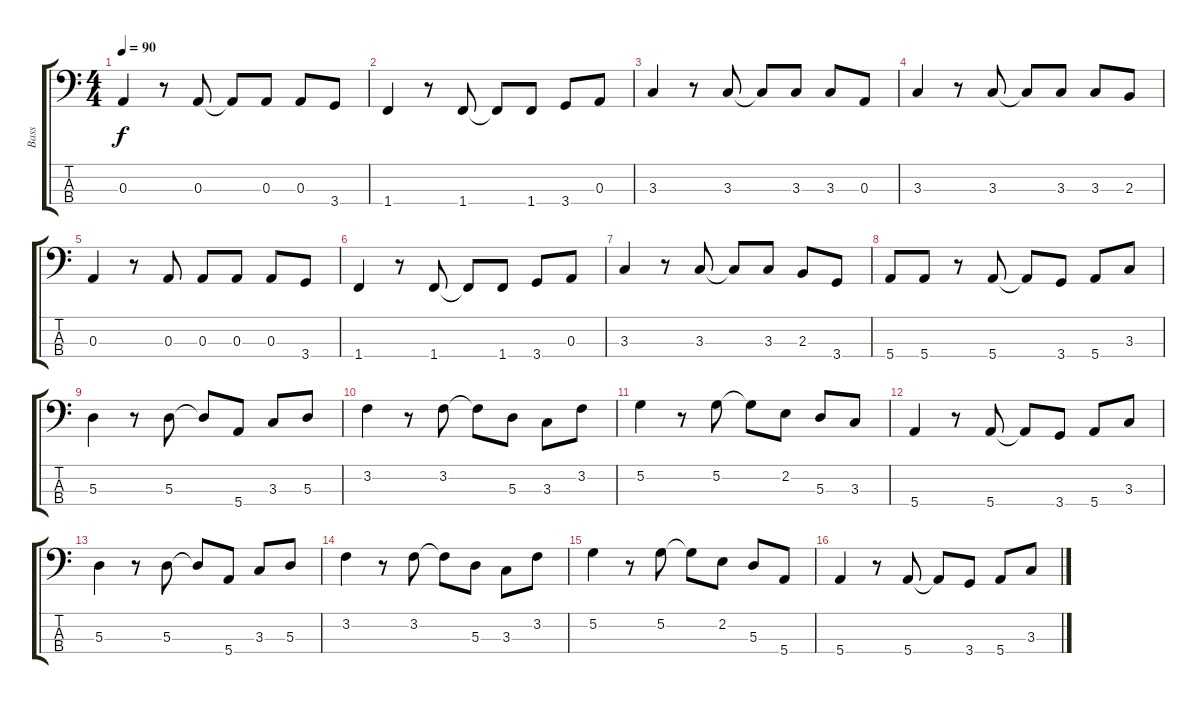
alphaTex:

\track ("Bass" "Bass") {instrument electricbassfinger}
\staff {score tabs}
\tuning (G2 D2 A1 E1) {hide}
\ts (4 4)
\tempo 90
\clef f4
\ks c
0.3.4{dy f} r.8 0.3.8 0.3{t}.8 0.3.8 0.3.8 3.4.8 |
1.4.4 r.8 1.4.8 1.4{t}.8 1.4.8 3.4.8 0.3.8 |
3.3.4 r.8 3.3.8 3.3{t}.8 3.3.8 3.3.8 0.3.8 |
3.3.4 r.8 3.3.8 3.3{t}.8 3.3.8 3.3.8 2.3.8 |
0.3.4 r.8 0.3.8 0.3.8 0.3.8 0.3.8 3.4.8 |
1.4.4 r.8 1.4.8 1.4{t}.8 1.4.8 3.4.8 0.3.8 |
3.3.4 r.8 3.3.8 3.3{t}.8 3.3.8 2.3.8 3.4.8 |
5.4.8 5.4.8 r.8 5.4.8 5.4{t}.8 3.4.8 5.4.8 3.3.8 |
5.3.4 r.8 5.3.8 5.3{t}.8 5.4.8 3.3.8 5.3.8 |
3.2.4 r.8 3.2.8 3.2{t}.8 5.3.8 3.3.8 3.2.8 |
5.2.4 r.8 5.2.8 5.2{t}.8 2.2.8 5.3.8 3.3.8 |
5.4.4 r.8 5.4.8 5.4{t}.8 3.4.8 5.4.8 3.3.8 |
5.3.4 r.8 5.3.8 5.3{t}.8 5.4.8 3.3.8 5.3.8 |
3.2.4 r.8 3.2.8 3.2{t}.8 5.3.8 3.3.8 3.2.8 |
5.2.4 r.8 5.2.8 5.2{t}.8 2.2.8 5.3.8 5.4.8 |
5.4.4 r.8 5.4.8 5.4{t}.8 3.4.8 5.4.8 3.3.8
